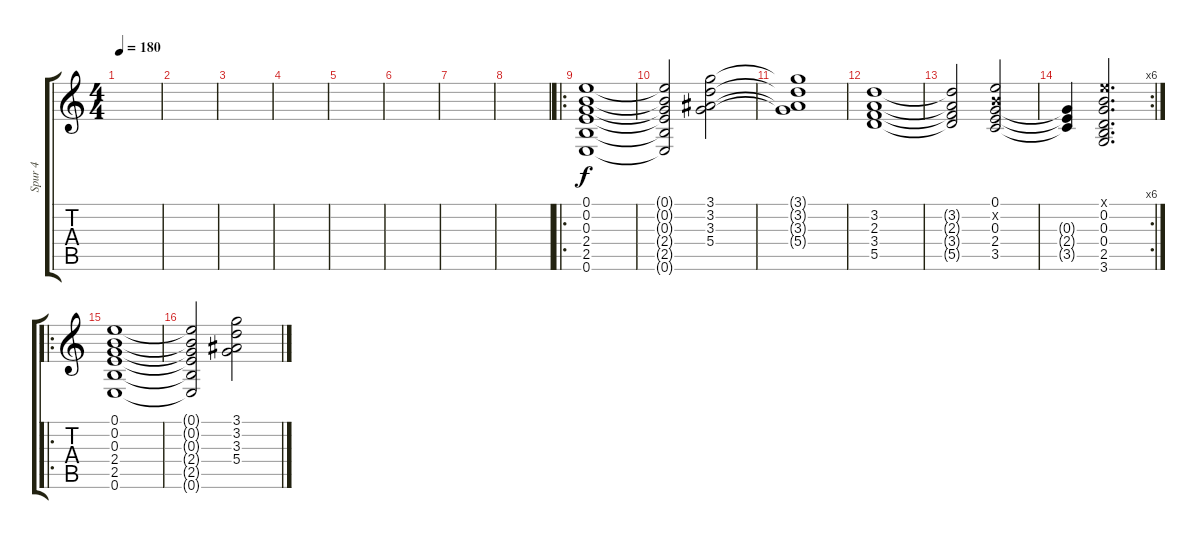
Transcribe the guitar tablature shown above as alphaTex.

\track ("Spur 4" "Spur 4") {instrument overdrivenguitar}
\staff {score tabs}
\tuning (E4 B3 G3 D3 A2 E2) {hide}
\ts (4 4)
\tempo 180
\clef g2
\ks c
|
|
|
|
|
|
|
|
\ro
(0.1 0.2 0.3 2.4 2.5 0.6).1 |
(0.1{t} 0.2{t} 0.3{t} 2.4{t} 2.5{t} 0.6{t}).2 (3.1 3.2 3.3 5.4).2 |
(3.1{t} 3.2{t} 3.3{t} 5.4{t}).1 |
(3.2 2.3 3.4 5.5).1 |
(3.2{t} 2.3{t} 3.4{t} 5.5{t}).2 (0.1 0.2{x} 0.3 2.4 3.5).2 |
\rc 6
(0.3{t} 2.4{t} 3.5{t}).4 (0.1{x} 0.2 0.3 0.4 2.5 3.6).2{d} |
\ro
(0.1 0.2 0.3 2.4 2.5 0.6).1 |
(0.1{t} 0.2{t} 0.3{t} 2.4{t} 2.5{t} 0.6{t}).2 (3.1 3.2 3.3 5.4).2
